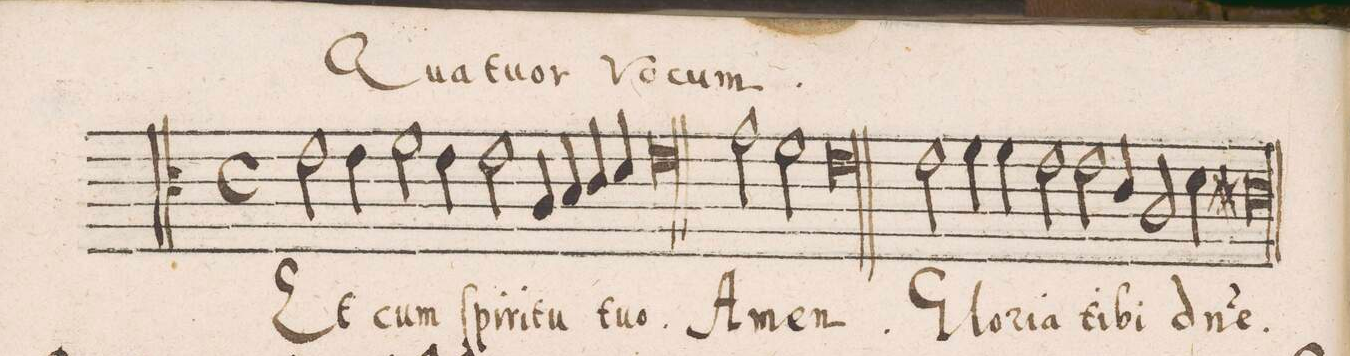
**kern	**text
*I"ALTVS	*
*clefC3	*
*k[]	*
*met(C)	*
*M2/1	*
2e\	Et
4e\	cum
2f\	.
4e\	ſpi-
2e\	-ri-
=2	=2
4A/	-tu
4B/	.
4c/	.
4d/	tu-
1e	-o.
=3||	=3||
2g\	A-
2f\	-men.
1e	.
=4||	=4||
2e\	Glo-
4f\	-ri-
4f\	-a
2e\	.
2e\	ti-
=5	=5
4c/	-bi
2A/	d(o-
4d\	-mi)-
1c#X	-ne.
=6||	=6||
*-	*-
